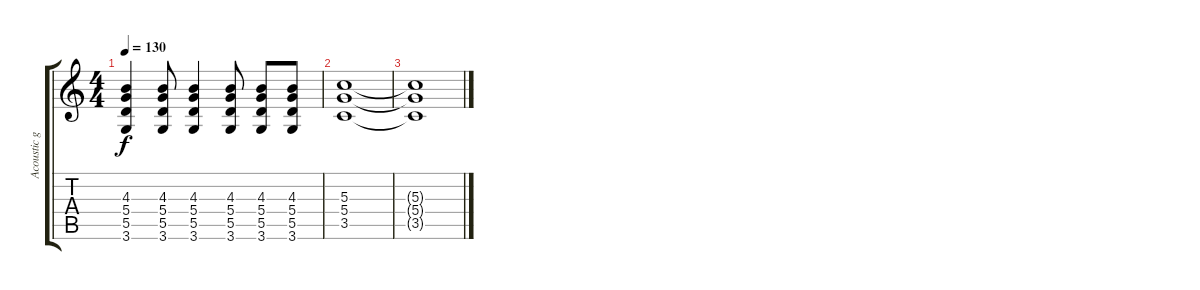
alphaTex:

\track ("Acoustic guitar" "Acoustic g") {instrument acousticguitarnylon}
\staff {score tabs}
\tuning (E4 B3 G3 D3 A2 E2) {hide}
\ts (4 4)
\tempo 130
\clef g2
\ks c
(4.3 5.4 5.5 3.6).4{dy f} (4.3 5.4 5.5 3.6).8 (4.3 5.4 5.5 3.6).4 (4.3 5.4 5.5 3.6).8 (4.3 5.4 5.5 3.6).8 (4.3 5.4 5.5 3.6).8 |
(5.3 5.4 3.5).1 |
(5.3{t} 5.4{t} 3.5{t}).1
